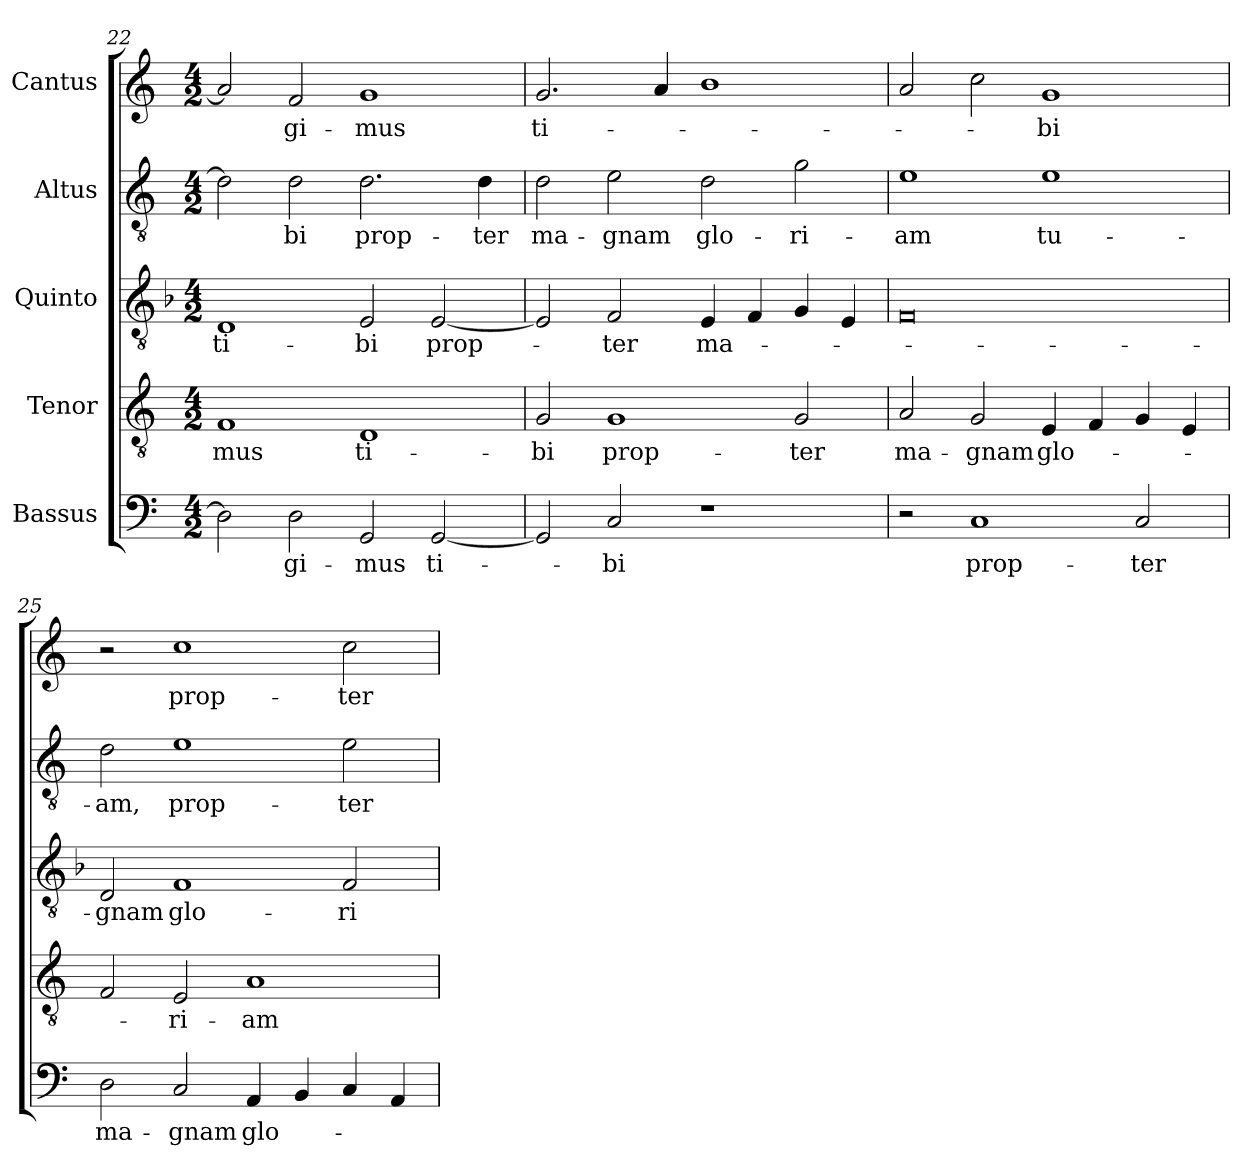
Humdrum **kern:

**kern	**text	**kern	**text	**kern	**text	**kern	**text	**kern	**text
*part5	*part5	*part4	*part4	*part3	*part3	*part2	*part2	*part1	*part1
*staff5	*staff5	*staff4	*staff4	*staff3	*staff3	*staff2	*staff2	*staff1	*staff1
*I"Bassus	*	*I"Tenor	*	*I"Quinto	*	*I"Altus	*	*I"Cantus	*
*clefF4	*	*clefGv2	*	*clefGv2	*	*clefGv2	*	*clefG2	*
*	*	*	*	*ITrd-4c-7	*	*	*	*	*
*k[]	*	*k[]	*	*k[]	*	*k[]	*	*k[]	*
*C:	*	*C:	*	*C:	*	*C:	*	*C:	*
*M4/2	*	*M4/2	*	*M4/2	*	*M4/2	*	*M4/2	*
=22	=22	=22	=22	=22	=22	=22	=22	=22	=22
!	!	!	!LO:LY:b:color=#000000	!	!	!	!	!	!
!	!	!	!	!	!LO:LY:b:color=#000000	!	!	!	!
2Di\]	.	1Fi	-mus	1Ai	ti-	2di\]	.	2ai/]	.
!	!LO:LY:b:color=#000000	!	!	!	!	!	!	!	!
!	!	!	!	!	!	!	!LO:LY:b:color=#000000	!	!
!	!	!	!	!	!	!	!	!	!LO:LY:b:color=#000000
2Di\	-gi-	.	.	.	.	2di\	-bi	2fi/	-gi-
!	!LO:LY:b:color=#000000	!	!	!	!	!	!	!	!
!	!	!	!LO:LY:b:color=#000000	!	!	!	!	!	!
!	!	!	!	!	!LO:LY:b:color=#000000	!	!	!	!
!	!	!	!	!	!	!	!LO:LY:b:color=#000000	!	!
!	!	!	!	!	!	!	!	!	!LO:LY:b:color=#000000
2GGi/	-mus	1Di	ti-	2Bi/	-bi	2.di\	prop-	1gi	-mus
!	!LO:LY:b:color=#000000	!	!	!	!	!	!	!	!
!	!	!	!	!	!LO:LY:b:color=#000000	!	!	!	!
[<2GGi/	ti-	.	.	[<2Bi/	prop-	.	.	.	.
!	!	!	!	!	!	!	!LO:LY:b:color=#000000	!	!
.	.	.	.	.	.	4di\	-ter	.	.
=23	=23	=23	=23	=23	=23	=23	=23	=23	=23
!	!	!	!LO:LY:b:color=#000000	!	!	!	!	!	!
!	!	!	!	!	!	!	!LO:LY:b:color=#000000	!	!
!	!	!	!	!	!	!	!	!	!LO:LY:b:color=#000000
2GGi/]	.	2Gi/	-bi	2Bi/]	.	2di\	ma-	2.gi/	ti-
!	!LO:LY:b:color=#000000	!	!	!	!	!	!	!	!
!	!	!	!LO:LY:b:color=#000000	!	!	!	!	!	!
!	!	!	!	!	!LO:LY:b:color=#000000	!	!	!	!
!	!	!	!	!	!	!	!LO:LY:b:color=#000000	!	!
2Ci/	-bi	1Gi	prop-	2ci/	-ter	2ei\	-gnam	.	.
.	.	.	.	.	.	.	.	4ai/	.
!	!	!	!	!	!LO:LY:b:color=#000000	!	!	!	!
!	!	!	!	!	!	!	!LO:LY:b:color=#000000	!	!
1r	.	.	.	4Bi/	ma-	2di\	glo-	1bi	.
.	.	.	.	4ci/	.	.	.	.	.
!	!	!	!LO:LY:b:color=#000000	!	!	!	!	!	!
!	!	!	!	!	!	!	!LO:LY:b:color=#000000	!	!
.	.	2Gi/	-ter	4di/	.	2gi\	-ri-	.	.
.	.	.	.	4Bi/	.	.	.	.	.
=24	=24	=24	=24	=24	=24	=24	=24	=24	=24
!	!	!	!LO:LY:b:color=#000000	!	!	!	!	!	!
!	!	!	!	!	!	!	!LO:LY:b:color=#000000	!	!
2r	.	2Ai/	ma-	0ci	.	1ei	-am	2ai/	.
!	!LO:LY:b:color=#000000	!	!	!	!	!	!	!	!
!	!	!	!LO:LY:b:color=#000000	!	!	!	!	!	!
1Ci	prop-	2Gi/	-gnam	.	.	.	.	2cci\	.
!	!	!	!LO:LY:b:color=#000000	!	!	!	!	!	!
!	!	!	!	!	!	!	!LO:LY:b:color=#000000	!	!
!	!	!	!	!	!	!	!	!	!LO:LY:b:color=#000000
.	.	4Ei/	glo-	.	.	1ei	tu-	1gi	-bi
.	.	4Fi/	.	.	.	.	.	.	.
!	!LO:LY:b:color=#000000	!	!	!	!	!	!	!	!
2Ci/	-ter	4Gi/	.	.	.	.	.	.	.
.	.	4Ei/	.	.	.	.	.	.	.
=25	=25	=25	=25	=25	=25	=25	=25	=25	=25
!	!LO:LY:b:color=#000000	!	!	!	!	!	!	!	!
!	!	!	!	!	!LO:LY:b:color=#000000	!	!	!	!
!	!	!	!	!	!	!	!LO:LY:b:color=#000000	!	!
2Di\	ma-	2Fi/	.	2Ai/	-gnam	2di\	-am,	2r	.
!	!LO:LY:b:color=#000000	!	!	!	!	!	!	!	!
!	!	!	!LO:LY:b:color=#000000	!	!	!	!	!	!
!	!	!	!	!	!LO:LY:b:color=#000000	!	!	!	!
!	!	!	!	!	!	!	!LO:LY:b:color=#000000	!	!
!	!	!	!	!	!	!	!	!	!LO:LY:b:color=#000000
2Ci/	-gnam	2Ei/	-ri-	1ci	glo-	1ei	prop-	1cci	prop-
!	!LO:LY:b:color=#000000	!	!	!	!	!	!	!	!
!	!	!	!LO:LY:b:color=#000000	!	!	!	!	!	!
4AAi/	glo-	1Ai	-am	.	.	.	.	.	.
4BBi/	.	.	.	.	.	.	.	.	.
!	!	!	!	!	!LO:LY:b:color=#000000	!	!	!	!
!	!	!	!	!	!	!	!LO:LY:b:color=#000000	!	!
!	!	!	!	!	!	!	!	!	!LO:LY:b:color=#000000
4Ci/	.	.	.	2ci/	-ri-	2ei\	-ter	2cci\	-ter
4AAi/	.	.	.	.	.	.	.	.	.
=	=	=	=	=	=	=	=	=	=
*-	*-	*-	*-	*-	*-	*-	*-	*-	*-
